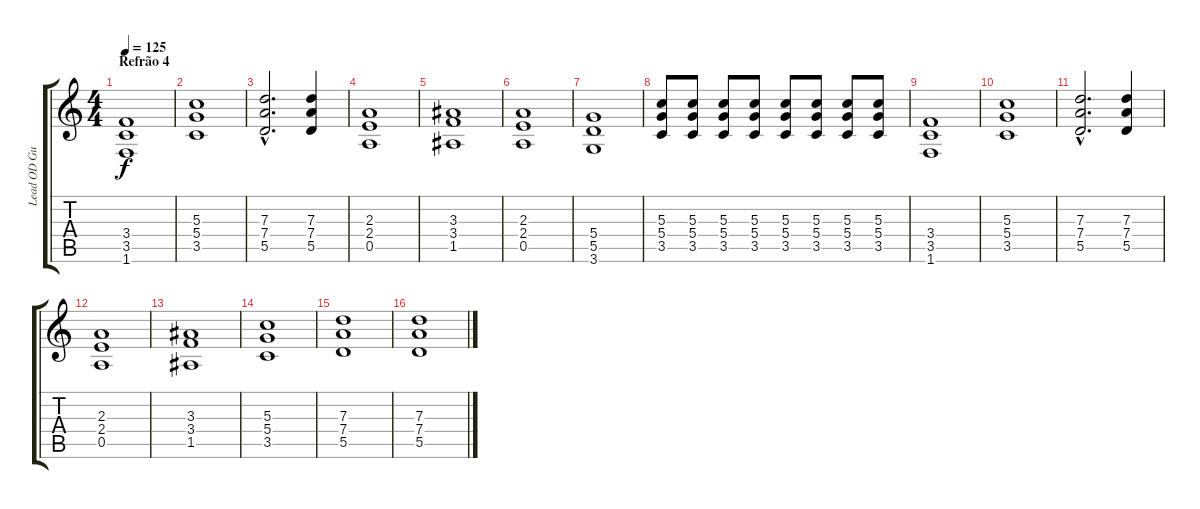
\track ("Lead OD Guitar" "Lead OD Gu") {instrument overdrivenguitar}
\staff {score tabs}
\tuning (E4 B3 G3 D3 A2 E2) {hide}
\ts (4 4)
\section ("" "Refrão 4")
\tempo 125
\clef g2
\ks c
(3.4 3.5 1.6).1{dy f} |
(5.3 5.4 3.5).1 |
(7.3{hac} 7.4{hac} 5.5{hac}).2{d} (7.3 7.4 5.5).4 |
(2.3 2.4 0.5).1 |
(3.3 3.4 1.5).1 |
(2.3 2.4 0.5).1 |
(5.4 5.5 3.6).1 |
(5.3 5.4 3.5).8 (5.3 5.4 3.5).8 (5.3 5.4 3.5).8 (5.3 5.4 3.5).8 (5.3 5.4 3.5).8 (5.3 5.4 3.5).8 (5.3 5.4 3.5).8 (5.3 5.4 3.5).8 |
(3.4 3.5 1.6).1 |
(5.3 5.4 3.5).1 |
(7.3{hac} 7.4{hac} 5.5{hac}).2{d} (7.3 7.4 5.5).4 |
(2.3 2.4 0.5).1 |
(3.3 3.4 1.5).1 |
(5.3 5.4 3.5).1 |
(7.3 7.4 5.5).1 |
(7.3 7.4 5.5).1
